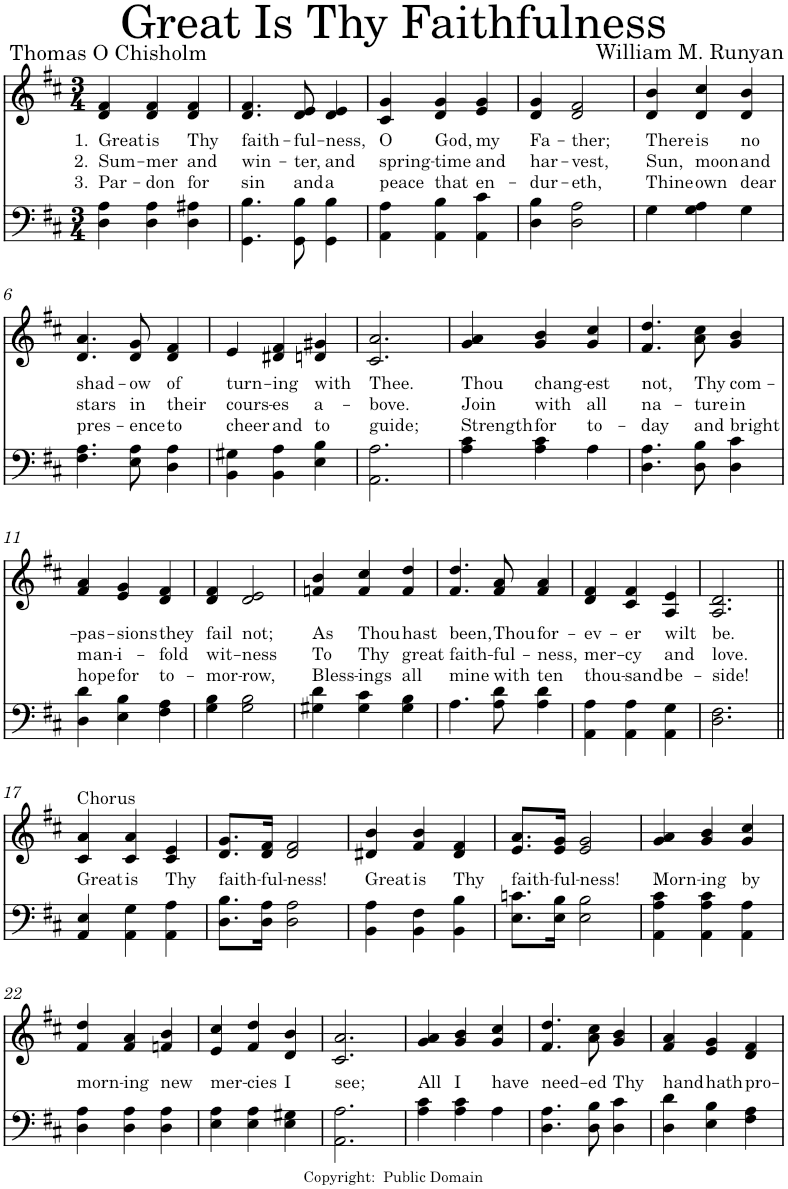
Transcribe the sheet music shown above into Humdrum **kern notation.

**kern	**kern	**text	**text	**text
*part1	*part1	*part1	*part1	*part1
*staff2	*staff1	*staff1	*staff1	*staff1
*I"Piano	*	*	*	*
*I'Pno.	*	*	*	*
*clefF4	*clefG2	*	*	*
*k[f#c#]	*k[f#c#]	*	*	*
*M3/4	*M3/4	*	*	*
=1	=1	=1	=1	=1
!	!	!LO:LY:b	!LO:LY:b	!LO:LY:b
4D\ 4A\	4d/ 4f#/	1. Great	2. Sum-	3. Par-
!	!	!LO:LY:b	!LO:LY:b	!LO:LY:b
4D\ 4A\	4d/ 4f#/	is	-mer	-don
!	!	!LO:LY:b	!LO:LY:b	!LO:LY:b
4D\ 4A#X\	4d/ 4f#/	Thy	and	for
=2	=2	=2	=2	=2
!	!	!LO:LY:b	!LO:LY:b	!LO:LY:b
4.GG\ 4.B\	4.d/ 4.f#/	faith-	win-	sin
!	!	!LO:LY:b	!LO:LY:b	!LO:LY:b
8GG\ 8B\	8d/ 8e/	-ful-	-ter,	and
!	!	!LO:LY:b	!LO:LY:b	!LO:LY:b
4GG\ 4B\	4d/ 4e/	-ness,	and	a
=3	=3	=3	=3	=3
!	!	!LO:LY:b	!LO:LY:b	!LO:LY:b
4AA\ 4A\	4c#/ 4g/	O	spring-	peace
!	!	!LO:LY:b	!LO:LY:b	!LO:LY:b
4AA\ 4B\	4d/ 4g/	God,	-time	that
!	!	!LO:LY:b	!LO:LY:b	!LO:LY:b
4AA\ 4c#\	4e/ 4g/	my	and	en-
=4	=4	=4	=4	=4
!	!	!LO:LY:b	!LO:LY:b	!LO:LY:b
4D\ 4B\	4d/ 4g/	Fa-	har-	-dur-
!	!	!LO:LY:b	!LO:LY:b	!LO:LY:b
2D\ 2A\	2d/ 2f#/	-ther;	-vest,	-eth,
=5	=5	=5	=5	=5
!	!	!LO:LY:b	!LO:LY:b	!LO:LY:b
4G\	4d/ 4b/	There	Sun,	Thine
!	!	!LO:LY:b	!LO:LY:b	!LO:LY:b
4G\ 4A\	4d/ 4cc#/	is	moon	own
!	!	!LO:LY:b	!LO:LY:b	!LO:LY:b
4G\	4d/ 4b/	no	and	dear
!!LO:LB:g=z
=6	=6	=6	=6	=6
!	!	!LO:LY:b	!LO:LY:b	!LO:LY:b
4.F#\ 4.A\	4.d/ 4.a/	shad-	stars	pres-
!	!	!LO:LY:b	!LO:LY:b	!LO:LY:b
8E\ 8A\	8d/ 8g/	-ow	in	-ence
!	!	!LO:LY:b	!LO:LY:b	!LO:LY:b
4D\ 4A\	4d/ 4f#/	of	their	to
=7	=7	=7	=7	=7
!	!	!LO:LY:b	!LO:LY:b	!LO:LY:b
4BB\ 4G#X\	4e/	turn-	cours-	cheer
!	!	!LO:LY:b	!LO:LY:b	!LO:LY:b
4BB\ 4A\	4d#X/ 4f#/	-ing	-es	and
!	!	!LO:LY:b	!LO:LY:b	!LO:LY:b
4E\ 4B\	4dn/ 4g#X/	with	a-	to
=8	=8	=8	=8	=8
!	!	!LO:LY:b	!LO:LY:b	!LO:LY:b
2.AA\ 2.A\	2.c#/ 2.a/	Thee.	-bove.	guide;
=9	=9	=9	=9	=9
!	!	!LO:LY:b	!LO:LY:b	!LO:LY:b
4A\ 4c#\	4g/ 4a/	Thou	Join	Strength
!	!	!LO:LY:b	!LO:LY:b	!LO:LY:b
4A\ 4c#\	4g/ 4b/	chang-	with	for
!	!	!LO:LY:b	!LO:LY:b	!LO:LY:b
4A\	4g/ 4cc#/	-est	all	to-
=10	=10	=10	=10	=10
!	!	!LO:LY:b	!LO:LY:b	!LO:LY:b
4.D\ 4.A\	4.f#/ 4.dd/	not,	na-	-day
!	!	!LO:LY:b	!LO:LY:b	!LO:LY:b
8D\ 8B\	8a\ 8cc#\	Thy	-ture	and
!	!	!LO:LY:b	!LO:LY:b	!LO:LY:b
4D\ 4c#\	4g/ 4b/	com-	in	bright
!!LO:LB:g=z
=11	=11	=11	=11	=11
!	!	!LO:LY:b	!LO:LY:b	!LO:LY:b
4D\ 4d\	4f#/ 4a/	-pas-	man-	hope
!	!	!LO:LY:b	!LO:LY:b	!LO:LY:b
4E\ 4B\	4e/ 4g/	-sions	-i-	for
!	!	!LO:LY:b	!LO:LY:b	!LO:LY:b
4F#\ 4A\	4d/ 4f#/	they	-fold	to-
=12	=12	=12	=12	=12
!	!	!LO:LY:b	!LO:LY:b	!LO:LY:b
4G\ 4B\	4d/ 4f#/	fail	wit-	-mor-
!	!	!LO:LY:b	!LO:LY:b	!LO:LY:b
2G\ 2B\	2d/ 2e/	not;	-ness	-row,
=13	=13	=13	=13	=13
!	!	!LO:LY:b	!LO:LY:b	!LO:LY:b
4G#X\ 4d\	4fn/ 4b/	As	To	Bless-
!	!	!LO:LY:b	!LO:LY:b	!LO:LY:b
4G#\ 4c#\	4f/ 4cc#/	Thou	Thy	-ings
!	!	!LO:LY:b	!LO:LY:b	!LO:LY:b
4G#\ 4B\	4f/ 4dd/	hast	great	all
=14	=14	=14	=14	=14
!	!	!LO:LY:b	!LO:LY:b	!LO:LY:b
4.A\	4.f#/ 4.dd/	been,	faith-	mine
!	!	!LO:LY:b	!LO:LY:b	!LO:LY:b
8A\ 8d\	8f#/ 8a/	Thou	-ful-	with
!	!	!LO:LY:b	!LO:LY:b	!LO:LY:b
4A\ 4d\	4f#/ 4a/	for-	-ness,	ten
=15	=15	=15	=15	=15
!	!	!LO:LY:b	!LO:LY:b	!LO:LY:b
4AA\ 4A\	4d/ 4f#/	-ev-	mer-	thou-
!	!	!LO:LY:b	!LO:LY:b	!LO:LY:b
4AA\ 4A\	4c#/ 4f#/	-er	-cy	-sand
!	!	!LO:LY:b	!LO:LY:b	!LO:LY:b
4AA\ 4G\	4A/ 4e/	wilt	and	be-
=16	=16	=16	=16	=16
!	!	!LO:LY:b	!LO:LY:b	!LO:LY:b
2.D\ 2.F#\	2.A/ 2.d/	be.	love.	-side!
!!LO:LB:g=z
=17||	=17||	=17||	=17||	=17||
!	!LO:TX:a:t=Chorus	!	!	!
!	!	!LO:LY:b	!	!
4AA/ 4E/	4c#/ 4a/	Great	.	.
!	!	!LO:LY:b	!	!
4AA\ 4G\	4c#/ 4a/	is	.	.
!	!	!LO:LY:b	!	!
4AA\ 4A\	4c#/ 4e/	Thy	.	.
=18	=18	=18	=18	=18
!	!	!LO:LY:b	!	!
8.D\ 8.B\L	8.d/ 8.g/L	faith-	.	.
!	!	!LO:LY:b	!	!
16D\ 16A\Jk	16d/ 16f#/Jk	-ful-	.	.
!	!	!LO:LY:b	!	!
2D\ 2A\	2d/ 2f#/	-ness!	.	.
=19	=19	=19	=19	=19
!	!	!LO:LY:b	!	!
4BB\ 4A\	4d#X/ 4b/	Great	.	.
!	!	!LO:LY:b	!	!
4BB\ 4F#\	4f#/ 4b/	is	.	.
!	!	!LO:LY:b	!	!
4BB\ 4B\	4d#/ 4f#/	Thy	.	.
=20	=20	=20	=20	=20
!	!	!LO:LY:b	!	!
8.E\ 8.cn\L	8.e/ 8.a/L	faith-	.	.
!	!	!LO:LY:b	!	!
16E\ 16B\Jk	16e/ 16g/Jk	-ful-	.	.
!	!	!LO:LY:b	!	!
2E\ 2B\	2e/ 2g/	-ness!	.	.
=21	=21	=21	=21	=21
!	!	!LO:LY:b	!	!
4AA\ 4A\ 4c#\	4g/ 4a/	Morn-	.	.
!	!	!LO:LY:b	!	!
4AA\ 4A\ 4c#\	4g/ 4b/	-ing	.	.
!	!	!LO:LY:b	!	!
4AA\ 4A\	4g/ 4cc#/	by	.	.
!!LO:LB:g=z
=22	=22	=22	=22	=22
!	!	!LO:LY:b	!	!
4D\ 4A\	4f#/ 4dd/	morn-	.	.
!	!	!LO:LY:b	!	!
4D\ 4A\	4f#/ 4a/	-ing	.	.
!	!	!LO:LY:b	!	!
4D\ 4A\	4fn/ 4b/	new	.	.
=23	=23	=23	=23	=23
!	!	!LO:LY:b	!	!
4E\ 4A\	4e/ 4cc#/	mer-	.	.
!	!	!LO:LY:b	!	!
4E\ 4A\	4f#/ 4dd/	-cies	.	.
!	!	!LO:LY:b	!	!
4E\ 4G#X\	4d/ 4b/	I	.	.
=24	=24	=24	=24	=24
!	!	!LO:LY:b	!	!
2.AA\ 2.A\	2.c#/ 2.a/	see;	.	.
=25	=25	=25	=25	=25
!	!	!LO:LY:b	!	!
4A\ 4c#\	4g/ 4a/	All	.	.
!	!	!LO:LY:b	!	!
4A\ 4c#\	4g/ 4b/	I	.	.
!	!	!LO:LY:b	!	!
4A\	4g/ 4cc#/	have	.	.
=26	=26	=26	=26	=26
!	!	!LO:LY:b	!	!
4.D\ 4.A\	4.f#/ 4.dd/	need-	.	.
!	!	!LO:LY:b	!	!
8D\ 8B\	8a\ 8cc#\	-ed	.	.
!	!	!LO:LY:b	!	!
4D\ 4c#\	4g/ 4b/	Thy	.	.
=27	=27	=27	=27	=27
!	!	!LO:LY:b	!	!
4D\ 4d\	4f#/ 4a/	hand	.	.
!	!	!LO:LY:b	!	!
4E\ 4B\	4e/ 4g/	hath	.	.
!	!	!LO:LY:b	!	!
4F#\ 4A\	4d/ 4f#/	pro-	.	.
=	=	=	=	=
*-	*-	*-	*-	*-
